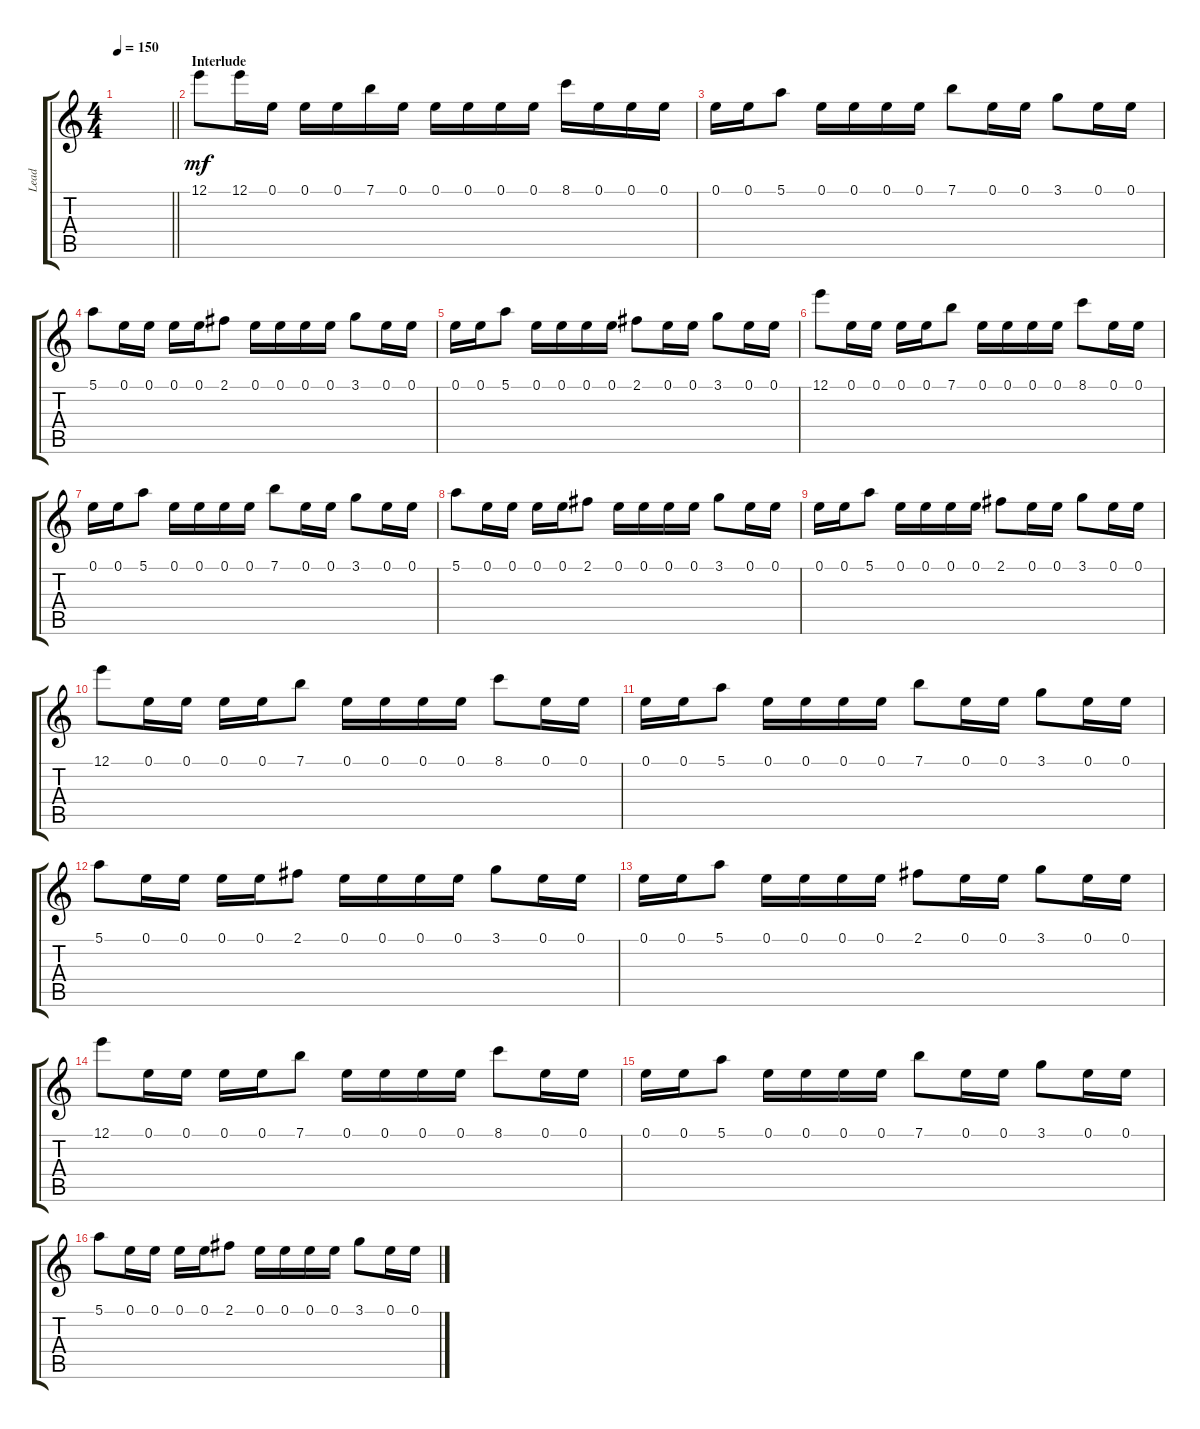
\track ("Lead" "Lead") {instrument distortionguitar}
\staff {score tabs}
\tuning (E4 B3 G3 D3 A2 E2) {hide}
\ts (4 4)
\tempo 150
\clef g2
\barLineRight lightlight
\ks c
|
\section ("" "Interlude")
12.1.8{dy mf} 12.1.16 0.1.16 0.1.16 0.1.16 7.1.16 0.1.16 0.1.16 0.1.16 0.1.16 0.1.16 8.1.16 0.1.16 0.1.16 0.1.16 |
0.1.16 0.1.16 5.1.8 0.1.16 0.1.16 0.1.16 0.1.16 7.1.8 0.1.16 0.1.16 3.1.8 0.1.16 0.1.16 |
5.1.8 0.1.16 0.1.16 0.1.16 0.1.16 2.1.8 0.1.16 0.1.16 0.1.16 0.1.16 3.1.8 0.1.16 0.1.16 |
0.1.16 0.1.16 5.1.8 0.1.16 0.1.16 0.1.16 0.1.16 2.1.8 0.1.16 0.1.16 3.1.8 0.1.16 0.1.16 |
12.1.8 0.1.16 0.1.16 0.1.16 0.1.16 7.1.8 0.1.16 0.1.16 0.1.16 0.1.16 8.1.8 0.1.16 0.1.16 |
0.1.16 0.1.16 5.1.8 0.1.16 0.1.16 0.1.16 0.1.16 7.1.8 0.1.16 0.1.16 3.1.8 0.1.16 0.1.16 |
5.1.8 0.1.16 0.1.16 0.1.16 0.1.16 2.1.8 0.1.16 0.1.16 0.1.16 0.1.16 3.1.8 0.1.16 0.1.16 |
0.1.16 0.1.16 5.1.8 0.1.16 0.1.16 0.1.16 0.1.16 2.1.8 0.1.16 0.1.16 3.1.8 0.1.16 0.1.16 |
12.1.8 0.1.16 0.1.16 0.1.16 0.1.16 7.1.8 0.1.16 0.1.16 0.1.16 0.1.16 8.1.8 0.1.16 0.1.16 |
0.1.16 0.1.16 5.1.8 0.1.16 0.1.16 0.1.16 0.1.16 7.1.8 0.1.16 0.1.16 3.1.8 0.1.16 0.1.16 |
5.1.8 0.1.16 0.1.16 0.1.16 0.1.16 2.1.8 0.1.16 0.1.16 0.1.16 0.1.16 3.1.8 0.1.16 0.1.16 |
0.1.16 0.1.16 5.1.8 0.1.16 0.1.16 0.1.16 0.1.16 2.1.8 0.1.16 0.1.16 3.1.8 0.1.16 0.1.16 |
12.1.8 0.1.16 0.1.16 0.1.16 0.1.16 7.1.8 0.1.16 0.1.16 0.1.16 0.1.16 8.1.8 0.1.16 0.1.16 |
0.1.16 0.1.16 5.1.8 0.1.16 0.1.16 0.1.16 0.1.16 7.1.8 0.1.16 0.1.16 3.1.8 0.1.16 0.1.16 |
5.1.8 0.1.16 0.1.16 0.1.16 0.1.16 2.1.8 0.1.16 0.1.16 0.1.16 0.1.16 3.1.8 0.1.16 0.1.16
